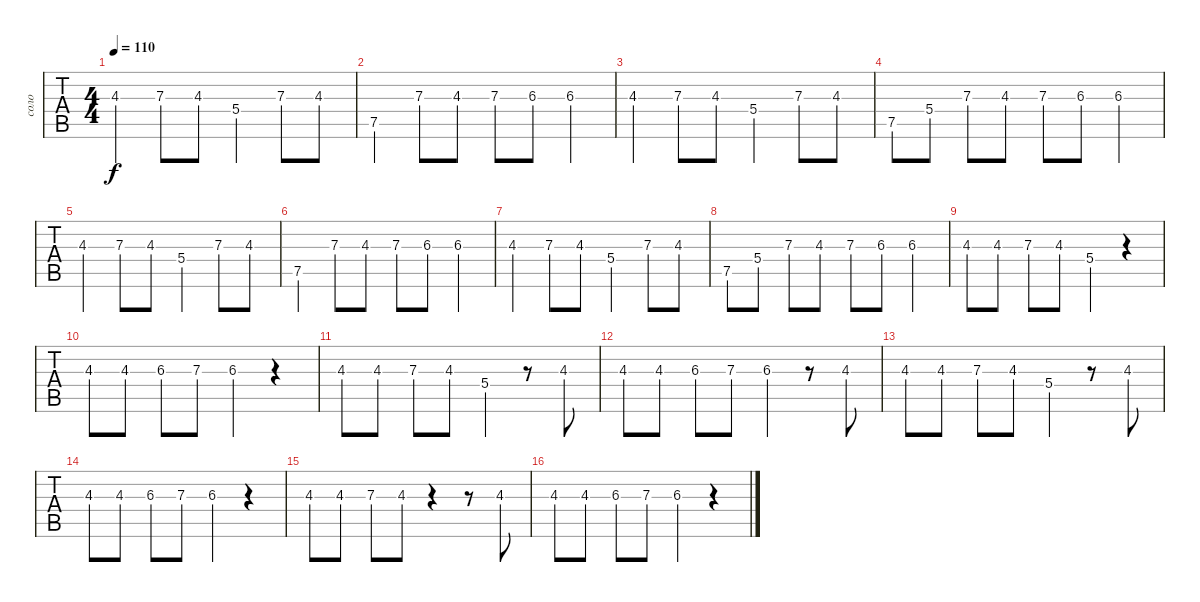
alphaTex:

\track ("соло" "соло") {instrument distortionguitar}
\staff {tabs}
\tuning (E4 B3 G3 D3 A2 E2) {hide}
\ts (4 4)
\tempo 110
\clef g2
\ks c
4.3.4{dy f} 7.3.8 4.3.8 5.4.4 7.3.8 4.3.8 |
7.5.4 7.3.8 4.3.8 7.3.8 6.3.8 6.3.4 |
4.3.4 7.3.8 4.3.8 5.4.4 7.3.8 4.3.8 |
7.5.8 5.4.8 7.3.8 4.3.8 7.3.8 6.3.8 6.3.4 |
4.3.4 7.3.8 4.3.8 5.4.4 7.3.8 4.3.8 |
7.5.4 7.3.8 4.3.8 7.3.8 6.3.8 6.3.4 |
4.3.4 7.3.8 4.3.8 5.4.4 7.3.8 4.3.8 |
7.5.8 5.4.8 7.3.8 4.3.8 7.3.8 6.3.8 6.3.4 |
4.3.8 4.3.8 7.3.8 4.3.8 5.4.4 r.4 |
4.3.8 4.3.8 6.3.8 7.3.8 6.3.4 r.4 |
4.3.8 4.3.8 7.3.8 4.3.8 5.4.4 r.8 4.3.8 |
4.3.8 4.3.8 6.3.8 7.3.8 6.3.4 r.8 4.3.8 |
4.3.8 4.3.8 7.3.8 4.3.8 5.4.4 r.8 4.3.8 |
4.3.8 4.3.8 6.3.8 7.3.8 6.3.4 r.4 |
4.3.8 4.3.8 7.3.8 4.3.8 r.4 r.8 4.3.8 |
4.3.8 4.3.8 6.3.8 7.3.8 6.3.4 r.4
